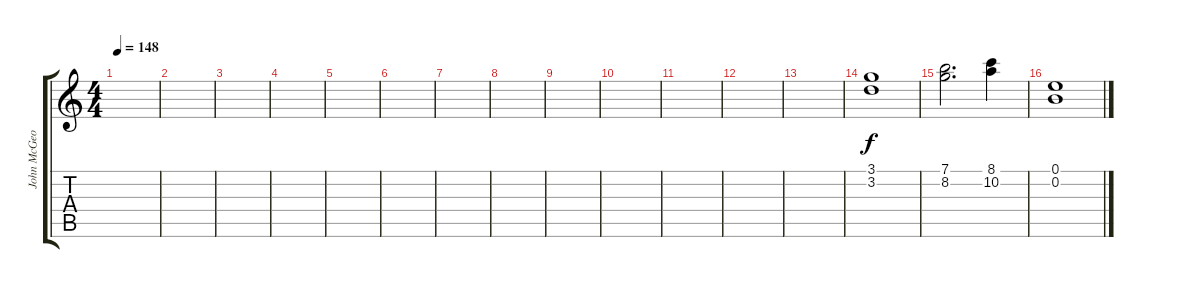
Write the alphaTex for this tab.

\track ("John McGeoch" "John McGeo") {instrument electricguitarclean}
\staff {score tabs}
\tuning (E4 B3 G3 D3 A2 E2) {hide}
\ts (4 4)
\tempo 148
\clef g2
\ks c
|
|
|
|
|
|
|
|
|
|
|
|
|
(3.1 3.2).1 |
(7.1 8.2).2{d} (8.1 10.2).4 |
(0.1 0.2).1
